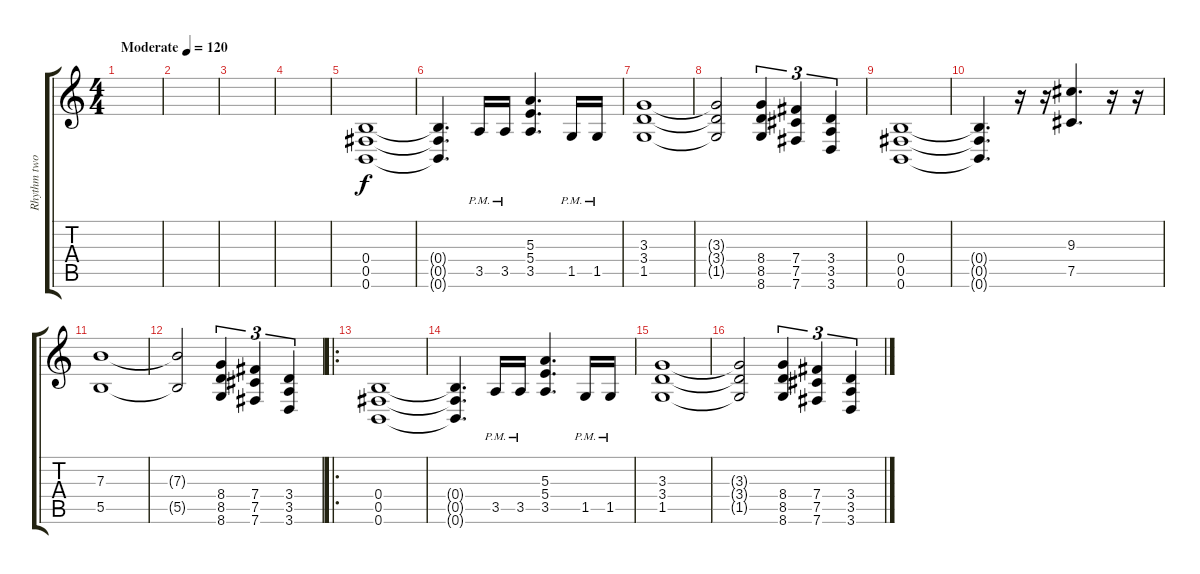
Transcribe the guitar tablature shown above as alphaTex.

\track ("Rhythm two" "Rhythm two") {instrument distortionguitar}
\staff {score tabs}
\tuning (Db4 Ab3 E3 B2 Gb2 B1) {hide}
\ts (4 4)
\tempo (120 "Moderate")
\clef g2
\ks c
|
|
|
|
(0.4 0.5 0.6).1 |
(0.4{t} 0.5{t} 0.6{t}).4{d} 3.5{pm}.16 3.5{pm}.16 (5.3 5.4 3.5).4{d} 1.5{pm}.16 1.5{pm}.16 |
(3.3 3.4 1.5).1 |
(3.3{t} 3.4{t} 1.5{t}).2 (8.4 8.5 8.6).4{tu (3 2)} (7.4 7.5 7.6).4{tu (3 2)} (3.4 3.5 3.6).4{tu (3 2)} |
(0.4 0.5 0.6).1 |
(0.4{t} 0.5{t} 0.6{t}).4{d} r.16 r.16 (9.3 7.5).4{d} r.16 r.16 |
(7.3 5.5).1 |
(7.3{t} 5.5{t}).2 (8.4 8.5 8.6).4{tu (3 2)} (7.4 7.5 7.6).4{tu (3 2)} (3.4 3.5 3.6).4{tu (3 2)} |
\ro
(0.4 0.5 0.6).1 |
(0.4{t} 0.5{t} 0.6{t}).4{d} 3.5{pm}.16 3.5{pm}.16 (5.3 5.4 3.5).4{d} 1.5{pm}.16 1.5{pm}.16 |
(3.3 3.4 1.5).1 |
(3.3{t} 3.4{t} 1.5{t}).2 (8.4 8.5 8.6).4{tu (3 2)} (7.4 7.5 7.6).4{tu (3 2)} (3.4 3.5 3.6).4{tu (3 2)}
